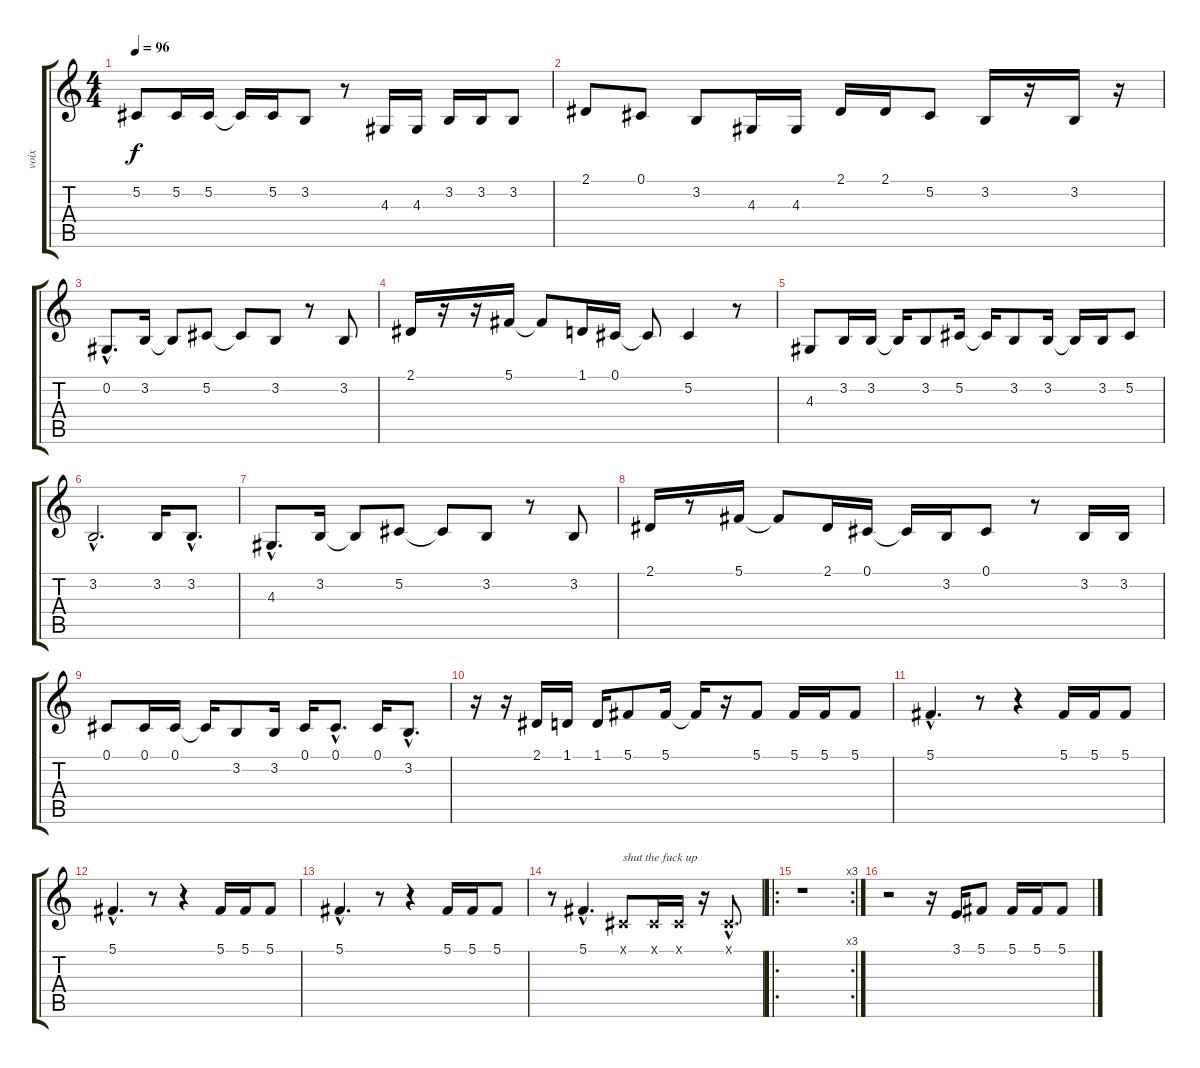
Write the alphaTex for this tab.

\track ("voix" "voix") {instrument acousticgrandpiano}
\staff {score tabs}
\tuning (Db4 Ab3 E3 B2 Gb2 B1) {hide}
\ts (4 4)
\tempo 96
\clef g2
\ks c
5.2.8{dy f} 5.2.16 5.2.16 5.2{t}.16 5.2.16 3.2.8 r.8 4.3.16 4.3.16 3.2.16 3.2.16 3.2.8 |
2.1.8 0.1.8 3.2.8 4.3.16 4.3.16 2.1.16 2.1.16 5.2.8 3.2.16 r.16 3.2.16 r.16 |
0.2{hac}.8{d instrument acousticgrandpiano} 3.2.16 3.2{t}.8 5.2.8 5.2{t}.8 3.2.8 r.8 3.2.8 |
2.1.16 r.16 r.16 5.1.16 5.1{t}.8 1.1.16 0.1.16 0.1{t}.8 5.2.4 r.8 |
4.3.8 3.2.16 3.2.16 3.2{t}.16 3.2.8 5.2.16 5.2{t}.16 3.2.8 3.2.16 3.2{t}.16 3.2.16 5.2.8 |
3.2{hac}.2{d} 3.2.16 3.2{hac}.8{d} |
4.3{hac}.8{d} 3.2.16 3.2{t}.8 5.2.8 5.2{t}.8 3.2.8 r.8 3.2.8 |
2.1.16 r.8 5.1.16 5.1{t}.8 2.1.16 0.1.16 0.1{t}.16 3.2.16 0.1.8 r.8 3.2.16 3.2.16 |
0.1.8 0.1.16 0.1.16 0.1{t}.16 3.2.8 3.2.16 0.1.16 0.1{hac}.8{d} 0.1.16 3.2{hac}.8{d} |
r.16 r.16 2.1.16 1.1.16 1.1.16 5.1.8 5.1.16 5.1{t}.16 r.16 5.1.8 5.1.16 5.1.16 5.1.8 |
5.1{hac}.4{d instrument tangoaccordion} r.8 r.4 5.1.16 5.1.16 5.1.8 |
5.1{hac}.4{d} r.8 r.4 5.1.16 5.1.16 5.1.8 |
5.1{hac}.4{d} r.8 r.4 5.1.16 5.1.16 5.1.8 |
r.8 5.1{hac}.4{d} 0.1{x}.8{txt "shut the fuck up" instrument overdrivenguitar} 0.1{x}.16 0.1{x}.16 r.16 0.1{hac x}.8{d} |
\ro
\rc 3
r.1 |
r.2 r.16 3.1.16{instrument tangoaccordion} 5.1.8 5.1.16 5.1.16 5.1.8
